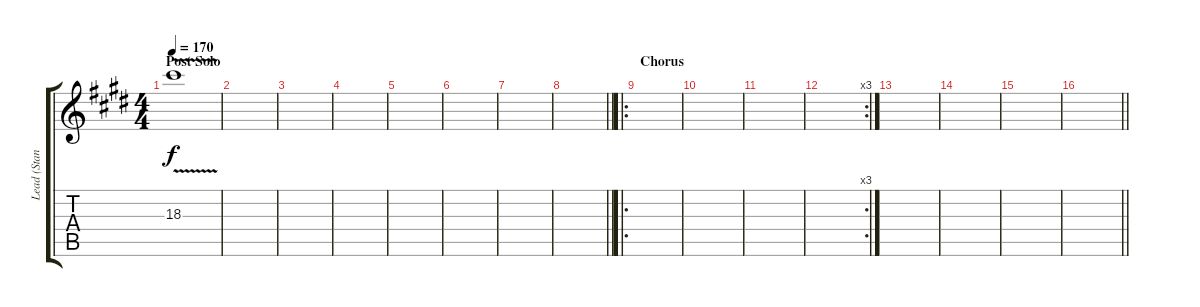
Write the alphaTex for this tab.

\track ("Lead (Standard tuning)" "Lead (Stan") {mute instrument overdrivenguitar}
\staff {score tabs}
\tuning (E4 B3 G3 D3 A2 E2) {hide}
\ts (4 4)
\section ("" "Post Solo")
\tempo 170
\clef g2
\ks c#minor
18.3{v}.1{dy f} |
|
|
|
|
|
|
\barLineRight lightlight
|
\ro
\section ("" "Chorus")
|
|
|
\rc 3
|
|
|
|
\barLineRight lightlight
